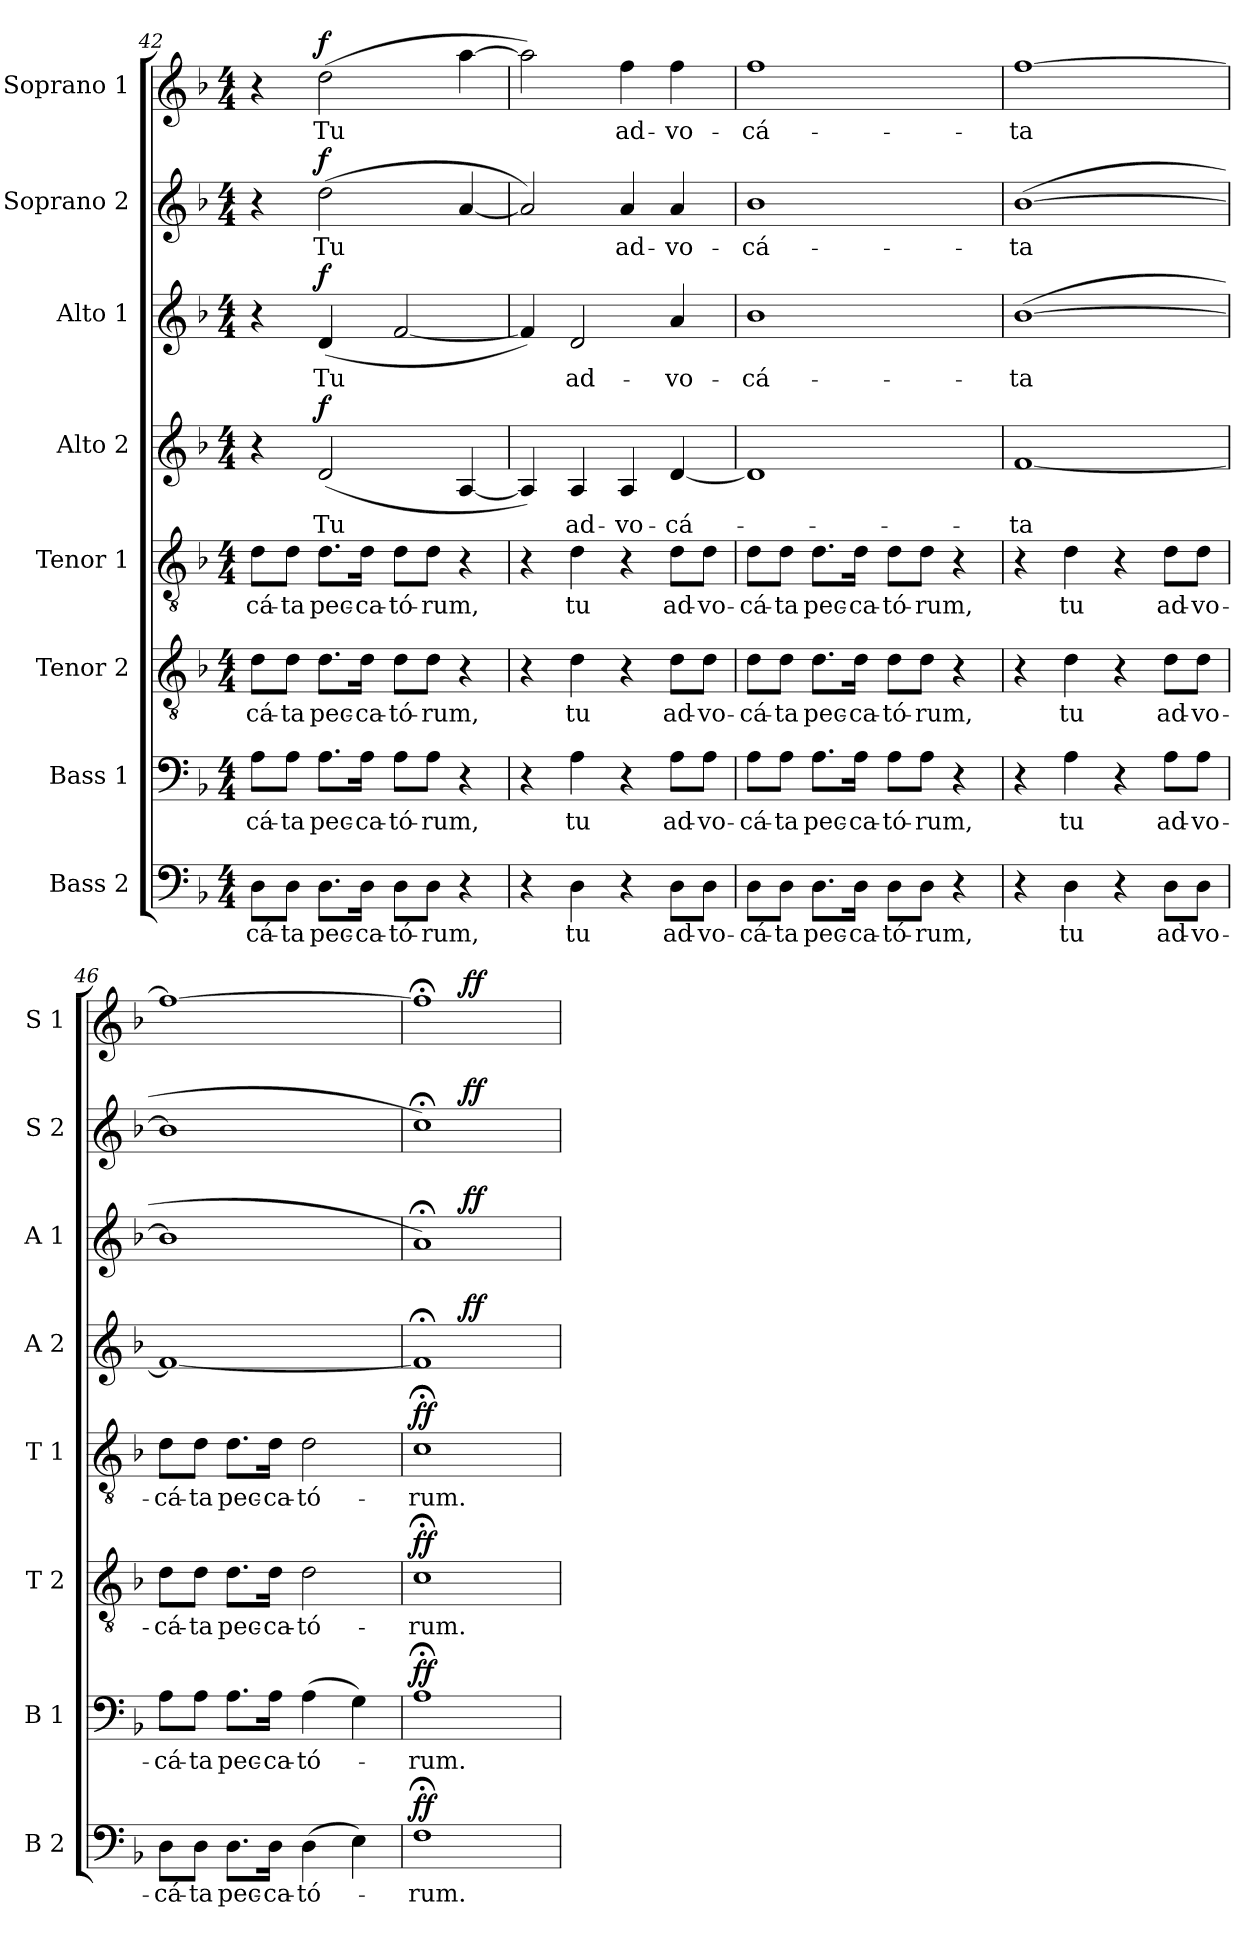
**kern	**text	**dynam	**kern	**text	**dynam	**kern	**text	**dynam	**kern	**text	**dynam	**kern	**text	**dynam	**kern	**text	**dynam	**kern	**text	**dynam	**kern	**text	**dynam
*part8	*part8	*part8	*part7	*part7	*part7	*part6	*part6	*part6	*part5	*part5	*part5	*part4	*part4	*part4	*part3	*part3	*part3	*part2	*part2	*part2	*part1	*part1	*part1
*staff8	*staff8	*staff8	*staff7	*staff7	*staff7	*staff6	*staff6	*staff6	*staff5	*staff5	*staff5	*staff4	*staff4	*staff4	*staff3	*staff3	*staff3	*staff2	*staff2	*staff2	*staff1	*staff1	*staff1
*I"Bass 2	*	*	*I"Bass 1	*	*	*I"Tenor 2	*	*	*I"Tenor 1	*	*	*I"Alto 2	*	*	*I"Alto 1	*	*	*I"Soprano 2	*	*	*I"Soprano 1	*	*
*I'B 2	*	*	*I'B 1	*	*	*I'T 2	*	*	*I'T 1	*	*	*I'A 2	*	*	*I'A 1	*	*	*I'S 2	*	*	*I'S 1	*	*
!!LO:PB:g=z
*clefF4	*	*	*clefF4	*	*	*clefGv2	*	*	*clefGv2	*	*	*clefG2	*	*	*clefG2	*	*	*clefG2	*	*	*clefG2	*	*
*k[b-]	*	*	*k[b-]	*	*	*k[b-]	*	*	*k[b-]	*	*	*k[b-]	*	*	*k[b-]	*	*	*k[b-]	*	*	*k[b-]	*	*
*d:	*	*	*d:	*	*	*d:	*	*	*d:	*	*	*d:	*	*	*d:	*	*	*d:	*	*	*d:	*	*
*M4/4	*	*	*M4/4	*	*	*M4/4	*	*	*M4/4	*	*	*M4/4	*	*	*M4/4	*	*	*M4/4	*	*	*M4/4	*	*
=42	=42	=42	=42	=42	=42	=42	=42	=42	=42	=42	=42	=42	=42	=42	=42	=42	=42	=42	=42	=42	=42	=42	=42
!	!LO:LY:b	!	!	!LO:LY:b	!	!	!LO:LY:b	!	!	!LO:LY:b	!	!	!	!	!	!	!	!	!	!	!	!	!
8D\L	-cá-	.	8A\L	-cá-	.	8d\L	-cá-	.	8d\L	-cá-	.	4r	.	.	4r	.	.	4r	.	.	4r	.	.
!	!LO:LY:b	!	!	!LO:LY:b	!	!	!LO:LY:b	!	!	!LO:LY:b	!	!	!	!	!	!	!	!	!	!	!	!	!
8D\J	-ta	.	8A\J	-ta	.	8d\J	-ta	.	8d\J	-ta	.	.	.	.	.	.	.	.	.	.	.	.	.
!	!LO:LY:b	!	!	!LO:LY:b	!	!	!LO:LY:b	!	!	!LO:LY:b	!	!	!LO:LY:b	!LO:DY:a	!	!LO:LY:b	!LO:DY:a	!	!LO:LY:b	!LO:DY:a	!	!LO:LY:b	!LO:DY:a
8.D\L	pec-	.	8.A\L	pec-	.	8.d\L	pec-	.	8.d\L	pec-	.	(<2d/	Tu	f	(<4d/	Tu	f	(>2dd\	Tu	f	(>2dd\	Tu	f
!	!LO:LY:b	!	!	!LO:LY:b	!	!	!LO:LY:b	!	!	!LO:LY:b	!	!	!	!	!	!	!	!	!	!	!	!	!
16D\Jk	-ca-	.	16A\Jk	-ca-	.	16d\Jk	-ca-	.	16d\Jk	-ca-	.	.	.	.	.	.	.	.	.	.	.	.	.
!	!LO:LY:b	!	!	!LO:LY:b	!	!	!LO:LY:b	!	!	!LO:LY:b	!	!	!	!	!	!	!	!	!	!	!	!	!
8D\L	-tó-	.	8A\L	-tó-	.	8d\L	-tó-	.	8d\L	-tó-	.	.	.	.	[2f/	.	.	.	.	.	.	.	.
!	!LO:LY:b	!	!	!LO:LY:b	!	!	!LO:LY:b	!	!	!LO:LY:b	!	!	!	!	!	!	!	!	!	!	!	!	!
8D\J	-rum,	.	8A\J	-rum,	.	8d\J	-rum,	.	8d\J	-rum,	.	.	.	.	.	.	.	.	.	.	.	.	.
4r	.	.	4r	.	.	4r	.	.	4r	.	.	[4A/	.	.	.	.	.	[4a/	.	.	[4aa\	.	.
=43	=43	=43	=43	=43	=43	=43	=43	=43	=43	=43	=43	=43	=43	=43	=43	=43	=43	=43	=43	=43	=43	=43	=43
4r	.	.	4r	.	.	4r	.	.	4r	.	.	4A/])	.	.	4f/])	.	.	2a/])	.	.	2aa\])	.	.
!	!LO:LY:b	!	!	!LO:LY:b	!	!	!LO:LY:b	!	!	!LO:LY:b	!	!	!LO:LY:b	!	!	!LO:LY:b	!	!	!	!	!	!	!
4D\	tu	.	4A\	tu	.	4d\	tu	.	4d\	tu	.	4A/	ad-	.	2d/	ad-	.	.	.	.	.	.	.
!	!	!	!	!	!	!	!	!	!	!	!	!	!LO:LY:b	!	!	!	!	!	!LO:LY:b	!	!	!LO:LY:b	!
4r	.	.	4r	.	.	4r	.	.	4r	.	.	4A/	-vo-	.	.	.	.	4a/	ad-	.	4ff\	ad-	.
!	!LO:LY:b	!	!	!LO:LY:b	!	!	!LO:LY:b	!	!	!LO:LY:b	!	!	!LO:LY:b	!	!	!LO:LY:b	!	!	!LO:LY:b	!	!	!LO:LY:b	!
8D\L	ad-	.	8A\L	ad-	.	8d\L	ad-	.	8d\L	ad-	.	[4d/	-cá-	.	4a/	-vo-	.	4a/	-vo-	.	4ff\	-vo-	.
!	!LO:LY:b	!	!	!LO:LY:b	!	!	!LO:LY:b	!	!	!LO:LY:b	!	!	!	!	!	!	!	!	!	!	!	!	!
8D\J	-vo-	.	8A\J	-vo-	.	8d\J	-vo-	.	8d\J	-vo-	.	.	.	.	.	.	.	.	.	.	.	.	.
=44	=44	=44	=44	=44	=44	=44	=44	=44	=44	=44	=44	=44	=44	=44	=44	=44	=44	=44	=44	=44	=44	=44	=44
!	!LO:LY:b	!	!	!LO:LY:b	!	!	!LO:LY:b	!	!	!LO:LY:b	!	!	!	!	!	!LO:LY:b	!	!	!LO:LY:b	!	!	!LO:LY:b	!
8D\L	-cá-	.	8A\L	-cá-	.	8d\L	-cá-	.	8d\L	-cá-	.	1d]	.	.	1b-	-cá-	.	1b-	-cá-	.	1ff	-cá-	.
!	!LO:LY:b	!	!	!LO:LY:b	!	!	!LO:LY:b	!	!	!LO:LY:b	!	!	!	!	!	!	!	!	!	!	!	!	!
8D\J	-ta	.	8A\J	-ta	.	8d\J	-ta	.	8d\J	-ta	.	.	.	.	.	.	.	.	.	.	.	.	.
!	!LO:LY:b	!	!	!LO:LY:b	!	!	!LO:LY:b	!	!	!LO:LY:b	!	!	!	!	!	!	!	!	!	!	!	!	!
8.D\L	pec-	.	8.A\L	pec-	.	8.d\L	pec-	.	8.d\L	pec-	.	.	.	.	.	.	.	.	.	.	.	.	.
!	!LO:LY:b	!	!	!LO:LY:b	!	!	!LO:LY:b	!	!	!LO:LY:b	!	!	!	!	!	!	!	!	!	!	!	!	!
16D\Jk	-ca-	.	16A\Jk	-ca-	.	16d\Jk	-ca-	.	16d\Jk	-ca-	.	.	.	.	.	.	.	.	.	.	.	.	.
!	!LO:LY:b	!	!	!LO:LY:b	!	!	!LO:LY:b	!	!	!LO:LY:b	!	!	!	!	!	!	!	!	!	!	!	!	!
8D\L	-tó-	.	8A\L	-tó-	.	8d\L	-tó-	.	8d\L	-tó-	.	.	.	.	.	.	.	.	.	.	.	.	.
!	!LO:LY:b	!	!	!LO:LY:b	!	!	!LO:LY:b	!	!	!LO:LY:b	!	!	!	!	!	!	!	!	!	!	!	!	!
8D\J	-rum,	.	8A\J	-rum,	.	8d\J	-rum,	.	8d\J	-rum,	.	.	.	.	.	.	.	.	.	.	.	.	.
4r	.	.	4r	.	.	4r	.	.	4r	.	.	.	.	.	.	.	.	.	.	.	.	.	.
=45	=45	=45	=45	=45	=45	=45	=45	=45	=45	=45	=45	=45	=45	=45	=45	=45	=45	=45	=45	=45	=45	=45	=45
!	!	!	!	!	!	!	!	!	!	!	!	!	!LO:LY:b	!	!	!LO:LY:b	!	!	!LO:LY:b	!	!	!LO:LY:b	!
4r	.	.	4r	.	.	4r	.	.	4r	.	.	[1f	-ta	.	(>[1b-	-ta	.	(>[1b-	-ta	.	[1ff	-ta	.
!	!LO:LY:b	!	!	!LO:LY:b	!	!	!LO:LY:b	!	!	!LO:LY:b	!	!	!	!	!	!	!	!	!	!	!	!	!
4D\	tu	.	4A\	tu	.	4d\	tu	.	4d\	tu	.	.	.	.	.	.	.	.	.	.	.	.	.
4r	.	.	4r	.	.	4r	.	.	4r	.	.	.	.	.	.	.	.	.	.	.	.	.	.
!	!LO:LY:b	!	!	!LO:LY:b	!	!	!LO:LY:b	!	!	!LO:LY:b	!	!	!	!	!	!	!	!	!	!	!	!	!
8D\L	ad-	.	8A\L	ad-	.	8d\L	ad-	.	8d\L	ad-	.	.	.	.	.	.	.	.	.	.	.	.	.
!	!LO:LY:b	!	!	!LO:LY:b	!	!	!LO:LY:b	!	!	!LO:LY:b	!	!	!	!	!	!	!	!	!	!	!	!	!
8D\J	-vo-	.	8A\J	-vo-	.	8d\J	-vo-	.	8d\J	-vo-	.	.	.	.	.	.	.	.	.	.	.	.	.
!!LO:PB:g=z
=46	=46	=46	=46	=46	=46	=46	=46	=46	=46	=46	=46	=46	=46	=46	=46	=46	=46	=46	=46	=46	=46	=46	=46
!	!LO:LY:b	!	!	!LO:LY:b	!	!	!LO:LY:b	!	!	!LO:LY:b	!	!	!	!	!	!	!	!	!	!	!	!	!
8D\L	-cá-	.	8A\L	-cá-	.	8d\L	-cá-	.	8d\L	-cá-	.	1f_	.	.	1b-]	.	.	1b-]	.	.	1ff_	.	.
!	!LO:LY:b	!	!	!LO:LY:b	!	!	!LO:LY:b	!	!	!LO:LY:b	!	!	!	!	!	!	!	!	!	!	!	!	!
8D\J	-ta	.	8A\J	-ta	.	8d\J	-ta	.	8d\J	-ta	.	.	.	.	.	.	.	.	.	.	.	.	.
!	!LO:LY:b	!	!	!LO:LY:b	!	!	!LO:LY:b	!	!	!LO:LY:b	!	!	!	!	!	!	!	!	!	!	!	!	!
8.D\L	pec-	.	8.A\L	pec-	.	8.d\L	pec-	.	8.d\L	pec-	.	.	.	.	.	.	.	.	.	.	.	.	.
!	!LO:LY:b	!	!	!LO:LY:b	!	!	!LO:LY:b	!	!	!LO:LY:b	!	!	!	!	!	!	!	!	!	!	!	!	!
16D\Jk	-ca-	.	16A\Jk	-ca-	.	16d\Jk	-ca-	.	16d\Jk	-ca-	.	.	.	.	.	.	.	.	.	.	.	.	.
!	!LO:LY:b	!	!	!LO:LY:b	!	!	!LO:LY:b	!	!	!LO:LY:b	!	!	!	!	!	!	!	!	!	!	!	!	!
(>4D\	-tó-	.	(>4A\	-tó-	.	2d\	-tó-	.	2d\	-tó-	.	.	.	.	.	.	.	.	.	.	.	.	.
4E\)	.	.	4G\)	.	.	.	.	.	.	.	.	.	.	.	.	.	.	.	.	.	.	.	.
=47	=47	=47	=47	=47	=47	=47	=47	=47	=47	=47	=47	=47	=47	=47	=47	=47	=47	=47	=47	=47	=47	=47	=47
!	!LO:LY:b	!LO:DY:a	!	!LO:LY:b	!LO:DY:a	!	!LO:LY:b	!LO:DY:a	!	!LO:LY:b	!LO:DY:a	!	!	!	!	!	!	!	!	!	!	!	!
*	*	*	*	*	*	*	*	*	*	*	*	*^	*	*	*^	*	*	*^	*	*	*^	*	*
1F;<	-rum.	ff	1A;<	-rum.	ff	1c;<	-rum.	ff	1c;<	-rum.	ff	1f;<]	4ryy	.	.	1a;<)	4ryy	.	.	1cc;<)	4ryy	.	.	1ff;<]	4ryy	.	.
!	!	!	!	!	!	!	!	!	!	!	!	!	!	!	!LO:DY:a	!	!	!	!LO:DY:a	!	!	!	!LO:DY:a	!	!	!	!LO:DY:a
.	.	.	.	.	.	.	.	.	.	.	.	.	2.ryy	.	ff	.	2.ryy	.	ff	.	2.ryy	.	ff	.	2.ryy	.	ff
*	*	*	*	*	*	*	*	*	*	*	*	*v	*v	*	*	*	*	*	*	*v	*v	*	*	*v	*v	*	*
*	*	*	*	*	*	*	*	*	*	*	*	*	*	*	*v	*v	*	*	*	*	*	*	*	*
=	=	=	=	=	=	=	=	=	=	=	=	=	=	=	=	=	=	=	=	=	=	=	=
*-	*-	*-	*-	*-	*-	*-	*-	*-	*-	*-	*-	*-	*-	*-	*-	*-	*-	*-	*-	*-	*-	*-	*-
